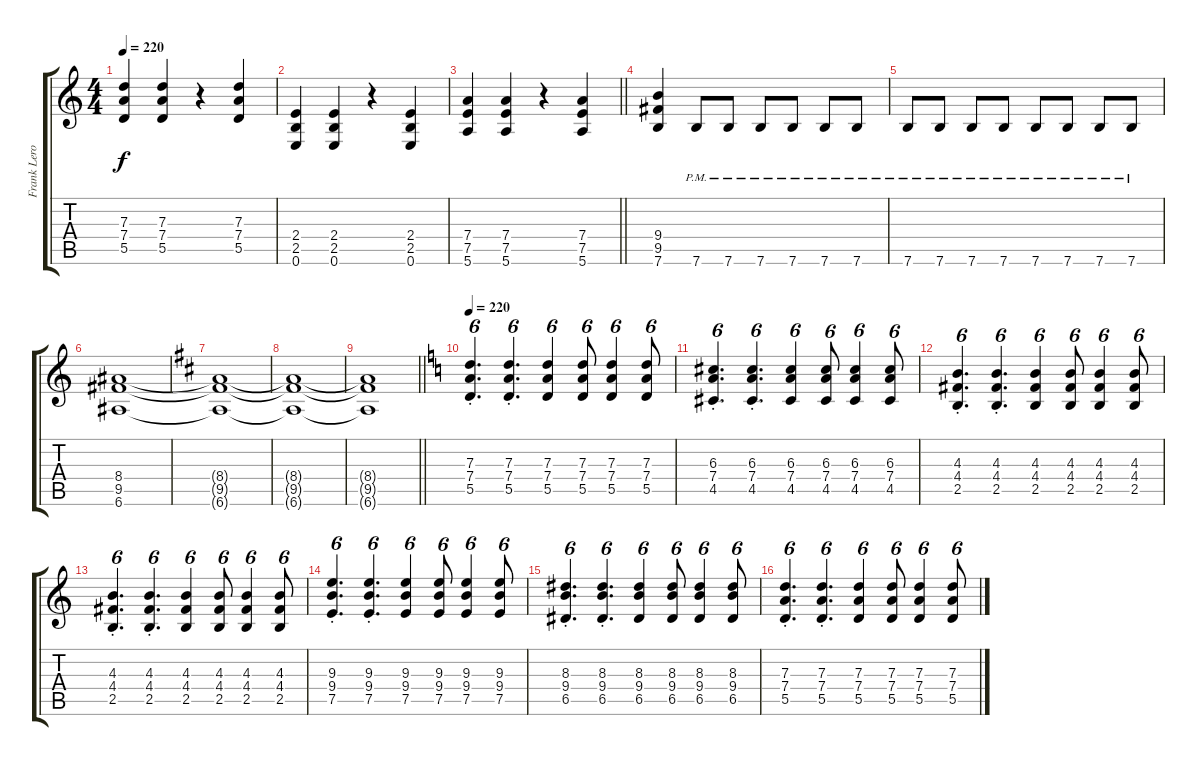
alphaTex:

\track ("Frank Lero" "Frank Lero") {instrument distortionguitar}
\staff {score tabs}
\tuning (E4 B3 G3 D3 A2 E2) {hide}
\ts (4 4)
\tempo 220
\clef g2
\ks c
(7.3 7.4 5.5).4{dy f} (7.3 7.4 5.5).4 r.4 (7.3 7.4 5.5).4 |
(2.4 2.5 0.6).4 (2.4 2.5 0.6).4 r.4 (2.4 2.5 0.6).4 |
\barLineRight lightlight
(7.4 7.5 5.6).4 (7.4 7.5 5.6).4 r.4 (7.4 7.5 5.6).4 |
(9.4 9.5 7.6).4 7.6{pm}.8 7.6{pm}.8 7.6{pm}.8 7.6{pm}.8 7.6{pm}.8 7.6{pm}.8 |
7.6{pm}.8 7.6{pm}.8 7.6{pm}.8 7.6{pm}.8 7.6{pm}.8 7.6{pm}.8 7.6{pm}.8 7.6{pm}.8 |
(8.4 9.5 6.6).1 |
\ks d
(8.4{t} 9.5{t} 6.6{t}).1 |
(8.4{t} 9.5{t} 6.6{t}).1 |
\barLineRight lightlight
(8.4{t} 9.5{t} 6.6{t}).1 |
\tempo 220
\ks c
(7.3{st} 7.4{st} 5.5{st}).4{d tu (6 4)} (7.3{st} 7.4{st} 5.5{st}).4{d tu (6 4)} (7.3 7.4 5.5).4{tu (6 4)} (7.3 7.4 5.5).8{tu (6 4)} (7.3 7.4 5.5).4{tu (6 4)} (7.3 7.4 5.5).8{tu (6 4)} |
(6.3{st} 7.4{st} 4.5{st}).4{d tu (6 4)} (6.3{st} 7.4{st} 4.5{st}).4{d tu (6 4)} (6.3 7.4 4.5).4{tu (6 4)} (6.3 7.4 4.5).8{tu (6 4)} (6.3 7.4 4.5).4{tu (6 4)} (6.3 7.4 4.5).8{tu (6 4)} |
(4.3{st} 4.4{st} 2.5{st}).4{d tu (6 4)} (4.3{st} 4.4{st} 2.5{st}).4{d tu (6 4)} (4.3 4.4 2.5).4{tu (6 4)} (4.3 4.4 2.5).8{tu (6 4)} (4.3 4.4 2.5).4{tu (6 4)} (4.3 4.4 2.5).8{tu (6 4)} |
(4.3{st} 4.4{st} 2.5{st}).4{d tu (6 4)} (4.3{st} 4.4{st} 2.5{st}).4{d tu (6 4)} (4.3 4.4 2.5).4{tu (6 4)} (4.3 4.4 2.5).8{tu (6 4)} (4.3 4.4 2.5).4{tu (6 4)} (4.3 4.4 2.5).8{tu (6 4)} |
(9.3{st} 9.4{st} 7.5{st}).4{d tu (6 4)} (9.3{st} 9.4{st} 7.5{st}).4{d tu (6 4)} (9.3 9.4 7.5).4{tu (6 4)} (9.3 9.4 7.5).8{tu (6 4)} (9.3 9.4 7.5).4{tu (6 4)} (9.3 9.4 7.5).8{tu (6 4)} |
(8.3{st} 9.4{st} 6.5{st}).4{d tu (6 4)} (8.3{st} 9.4{st} 6.5{st}).4{d tu (6 4)} (8.3 9.4 6.5).4{tu (6 4)} (8.3 9.4 6.5).8{tu (6 4)} (8.3 9.4 6.5).4{tu (6 4)} (8.3 9.4 6.5).8{tu (6 4)} |
(7.3{st} 7.4{st} 5.5{st}).4{d tu (6 4)} (7.3{st} 7.4{st} 5.5{st}).4{d tu (6 4)} (7.3 7.4 5.5).4{tu (6 4)} (7.3 7.4 5.5).8{tu (6 4)} (7.3 7.4 5.5).4{tu (6 4)} (7.3 7.4 5.5).8{tu (6 4)}
